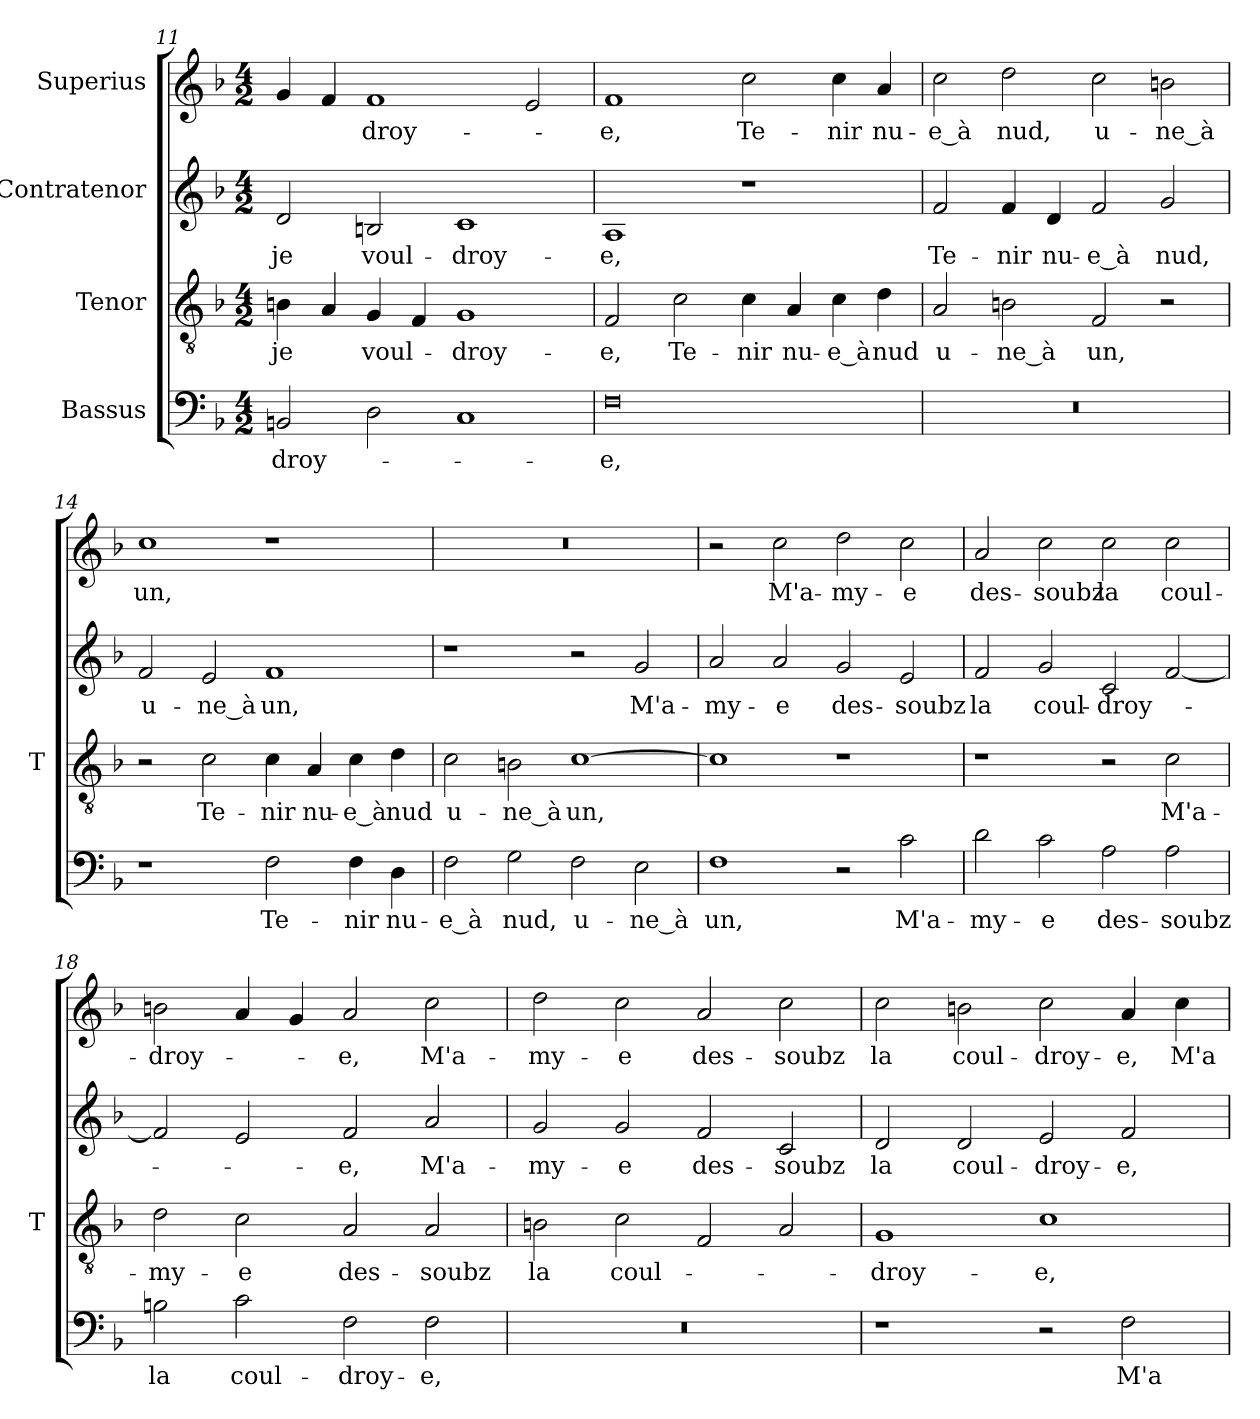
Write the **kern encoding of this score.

**kern	**text	**kern	**text	**kern	**text	**kern	**text
*part4	*part4	*part3	*part3	*part2	*part2	*part1	*part1
*staff4	*staff4	*staff3	*staff3	*staff2	*staff2	*staff1	*staff1
*I"Bassus	*	*I"Tenor	*	*I"Contratenor	*	*I"Superius	*
*	*	*I'T	*	*	*	*	*
*clefF4	*	*clefGv2	*	*clefG2	*	*clefG2	*
*k[b-]	*	*k[b-]	*	*k[b-]	*	*k[b-]	*
*M4/2	*	*M4/2	*	*M4/2	*	*M4/2	*
=11	=11	=11	=11	=11	=11	=11	=11
2BBn	droy-	4Bn	-je	2d	-je	4g	.
.	.	4A	.	.	.	4f	.
2D	.	4G	voul-	2Bn	voul-	1f	droy-
.	.	4F	.	.	.	.	.
1C	.	1G	droy-	1c	droy-	.	.
.	.	.	.	.	.	2e	.
=12	=12	=12	=12	=12	=12	=12	=12
0F	-e,	2F	-e,	1A	-e,	1f	-e,
.	.	2c	Te-	.	.	.	.
.	.	4c	-nir	1r	.	2cc	Te-
.	.	4A	nu-	.	.	.	.
.	.	4c	-e_à	.	.	4cc	-nir
.	.	4d	-nud	.	.	4a	nu-
=13	=13	=13	=13	=13	=13	=13	=13
0r	.	2A	u-	2f	Te-	2cc	-e_à
.	.	2Bn	-ne_à	4f	-nir	2dd	-nud,
.	.	.	.	4d	nu-	.	.
.	.	2F	-un,	2f	-e_à	2cc	u-
.	.	2r	.	2g	-nud,	2b	-ne_à
=14	=14	=14	=14	=14	=14	=14	=14
1r	.	2r	.	2f	u-	1cc	-un,
.	.	2c	Te-	2e	-ne_à	.	.
2F	Te-	4c	-nir	1f	-un,	1r	.
.	.	4A	nu-	.	.	.	.
4F	-nir	4c	-e_à	.	.	.	.
4D	nu-	4d	-nud	.	.	.	.
=15	=15	=15	=15	=15	=15	=15	=15
2F	-e_à	2c	u-	1r	.	0r	.
2G	-nud,	2Bn	-ne_à	.	.	.	.
2F	u-	[1c	-un,	2r	.	.	.
2E	-ne_à	.	.	2g	M'a-	.	.
=16	=16	=16	=16	=16	=16	=16	=16
1F	-un,	1c]	.	2a	my-	2r	.
.	.	.	.	2a	-e	2cc	M'a-
2r	.	1r	.	2g	des-	2dd	my-
2c	M'a-	.	.	2e	-soubz	2cc	-e
=17	=17	=17	=17	=17	=17	=17	=17
2d	my-	1r	.	2f	-la	2a	des-
2c	-e	.	.	2g	coul-	2cc	-soubz
2A	des-	2r	.	2c	droy-	2cc	-la
2A	-soubz	2c	M'a-	[2f	.	2cc	coul-
=18	=18	=18	=18	=18	=18	=18	=18
2Bn	-la	2d	my-	2f]	.	2b	droy-
2c	coul-	2c	-e	2e	.	4a	.
.	.	.	.	.	.	4g	.
2F	droy-	2A	des-	2f	-e,	2a	-e,
2F	-e,	2A	-soubz	2a	M'a-	2cc	M'a-
=19	=19	=19	=19	=19	=19	=19	=19
0r	.	2Bn	-la	2g	my-	2dd	my-
.	.	2c	coul-	2g	-e	2cc	-e
.	.	2F	.	2f	des-	2a	des-
.	.	2A	.	2c	-soubz	2cc	-soubz
=20	=20	=20	=20	=20	=20	=20	=20
1r	.	1G	droy-	2d	-la	2cc	-la
.	.	.	.	2d	coul-	2bn	coul-
2r	.	1c	-e,	2e	droy-	2cc	droy-
2F	M'a-	.	.	2f	-e,	4a	-e,
.	.	.	.	.	.	4cc	M'a-
=	=	=	=	=	=	=	=
*-	*-	*-	*-	*-	*-	*-	*-
